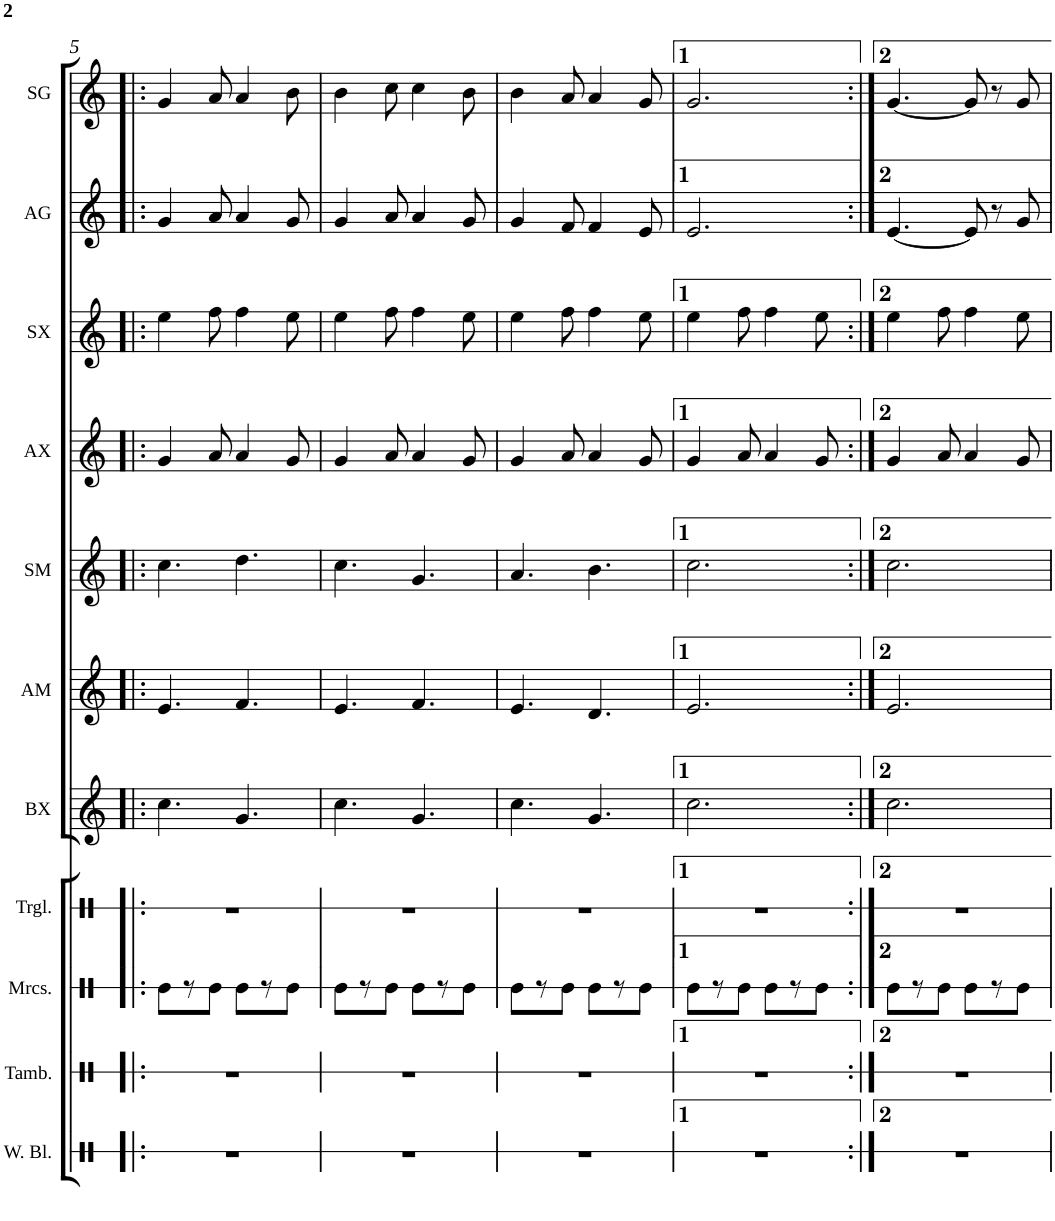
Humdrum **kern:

**kern	**kern	**kern	**kern	**kern	**kern	**kern	**kern	**kern	**kern	**kern
*part11	*part10	*part9	*part8	*part7	*part6	*part5	*part4	*part3	*part2	*part1
*staff11	*staff10	*staff9	*staff8	*staff7	*staff6	*staff5	*staff4	*staff3	*staff2	*staff1
*I"Wood Blocks	*I"Tambourine	*I"Maracas	*I"Triangle	*I"Bass Xylophone	*I"Alto Metallophone	*I"Soprano Metallophone	*I"Alto Xylophone	*I"Soprano Xylophone	*I"Alto Glockenspiel	*I"Soprano Glockenspiel
*I'W. Bl.	*I'Tamb.	*I'Mrcs.	*I'Trgl.	*I'BX	*I'AM	*I'SM	*I'AX	*I'SX	*I'AG	*I'SG
!!LO:PB:g=z
*clefX	*clefX	*clefX	*clefX	*clefG2	*clefG2	*clefG2	*clefG2	*clefG2	*clefG2	*clefG2
*	*	*	*	*Trd7c12	*	*Trd-7c-12	*	*Trd-7c-12	*Trd-7c-12	*Trd-14c-24
*k[]	*k[]	*k[]	*k[]	*k[]	*k[]	*k[]	*k[]	*k[]	*k[]	*k[]
*M6/8	*M6/8	*M6/8	*M6/8	*M6/8	*M6/8	*M6/8	*M6/8	*M6/8	*M6/8	*M6/8
=5!|:	=5!|:	=5!|:	=5!|:	=5!|:	=5!|:	=5!|:	=5!|:	=5!|:	=5!|:	=5!|:
2.r	2.r	8Re\L	2.r	4.cc\	4.e/	4.cc\	4g/	4ee\	4g/	4g/
.	.	8r	.	.	.	.	.	.	.	.
.	.	8Re\J	.	.	.	.	8a/	8ff\	8a/	8a/
.	.	8Re\L	.	4.g/	4.f/	4.dd\	4a/	4ff\	4a/	4a/
.	.	8r	.	.	.	.	.	.	.	.
.	.	8Re\J	.	.	.	.	8g/	8ee\	8g/	8b\
=6	=6	=6	=6	=6	=6	=6	=6	=6	=6	=6
2.r	2.r	8Re\L	2.r	4.cc\	4.e/	4.cc\	4g/	4ee\	4g/	4b\
.	.	8r	.	.	.	.	.	.	.	.
.	.	8Re\J	.	.	.	.	8a/	8ff\	8a/	8cc\
.	.	8Re\L	.	4.g/	4.f/	4.g/	4a/	4ff\	4a/	4cc\
.	.	8r	.	.	.	.	.	.	.	.
.	.	8Re\J	.	.	.	.	8g/	8ee\	8g/	8b\
=7	=7	=7	=7	=7	=7	=7	=7	=7	=7	=7
2.r	2.r	8Re\L	2.r	4.cc\	4.e/	4.a/	4g/	4ee\	4g/	4b\
.	.	8r	.	.	.	.	.	.	.	.
.	.	8Re\J	.	.	.	.	8a/	8ff\	8f/	8a/
.	.	8Re\L	.	4.g/	4.d/	4.b\	4a/	4ff\	4f/	4a/
.	.	8r	.	.	.	.	.	.	.	.
.	.	8Re\J	.	.	.	.	8g/	8ee\	8e/	8g/
=8	=8	=8	=8	=8	=8	=8	=8	=8	=8	=8
2.r	2.r	8Re\L	2.r	2.cc\	2.e/	2.cc\	4g/	4ee\	2.e/	2.g/
.	.	8r	.	.	.	.	.	.	.	.
.	.	8Re\J	.	.	.	.	8a/	8ff\	.	.
.	.	8Re\L	.	.	.	.	4a/	4ff\	.	.
.	.	8r	.	.	.	.	.	.	.	.
.	.	8Re\J	.	.	.	.	8g/	8ee\	.	.
=9:|!	=9:|!	=9:|!	=9:|!	=9:|!	=9:|!	=9:|!	=9:|!	=9:|!	=9:|!	=9:|!
2.r	2.r	8Re\L	2.r	2.cc\	2.e/	2.cc\	4g/	4ee\	[4.e/	[4.g/
.	.	8r	.	.	.	.	.	.	.	.
.	.	8Re\J	.	.	.	.	8a/	8ff\	.	.
.	.	8Re\L	.	.	.	.	4a/	4ff\	8e/]	8g/]
.	.	8r	.	.	.	.	.	.	8r	8r
.	.	8Re\J	.	.	.	.	8g/	8ee\	8g/	8g/
=	=	=	=	=	=	=	=	=	=	=
*-	*-	*-	*-	*-	*-	*-	*-	*-	*-	*-
